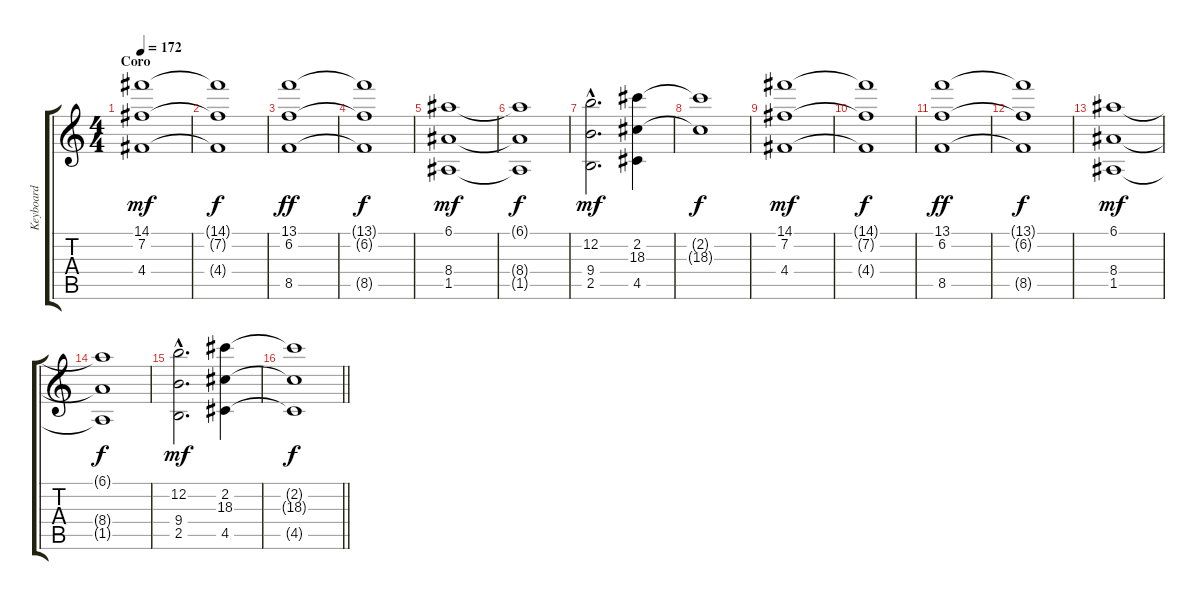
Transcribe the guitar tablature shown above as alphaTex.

\track ("Keyboard" "Keyboard") {instrument synthstrings1}
\staff {score tabs}
\tuning (E5 B4 G4 D4 A3 E3) {hide}
\ts (4 4)
\section ("" "Coro")
\tempo 172
\clef g2
\ks c
(14.1 7.2 4.4).1{dy mf volume 11} |
(14.1{t} 7.2{t} 4.4{t}).1{dy f} |
(13.1 6.2 8.5).1{dy ff} |
(13.1{t} 6.2{t} 8.5{t}).1{dy f} |
(6.1 8.4 1.5).1{dy mf} |
(6.1{t} 8.4{t} 1.5{t}).1{dy f} |
(12.2{hac} 9.4{hac} 2.5{hac}).2{d dy mf} (2.2 18.3 4.5).4 |
(2.2{t} 18.3{t}).1{dy f} |
(14.1 7.2 4.4).1{dy mf} |
(14.1{t} 7.2{t} 4.4{t}).1{dy f} |
(13.1 6.2 8.5).1{dy ff} |
(13.1{t} 6.2{t} 8.5{t}).1{dy f} |
(6.1 8.4 1.5).1{dy mf} |
(6.1{t} 8.4{t} 1.5{t}).1{dy f} |
(12.2{hac} 9.4{hac} 2.5{hac}).2{d dy mf} (2.2 18.3 4.5).4 |
\barLineRight lightlight
(2.2{t} 18.3{t} 4.5{t}).1{dy f}
